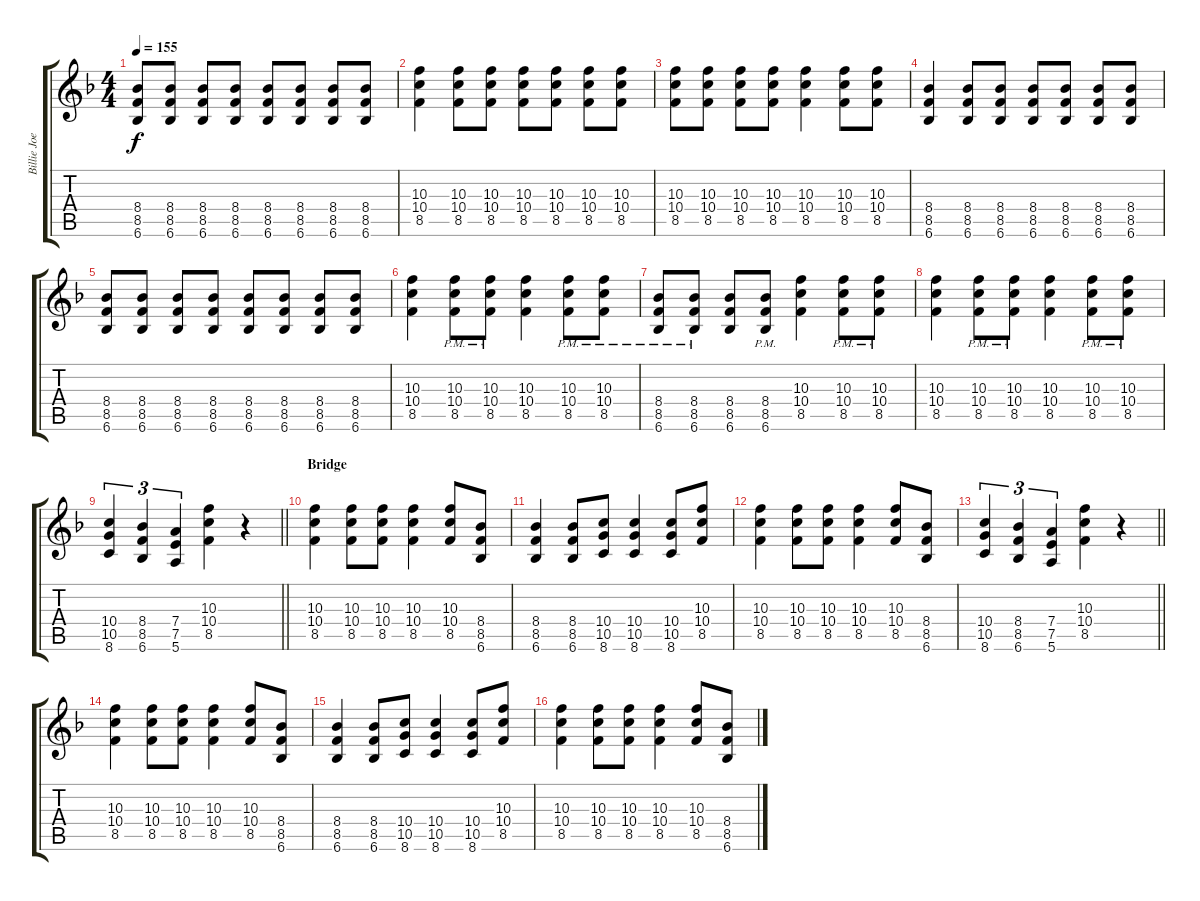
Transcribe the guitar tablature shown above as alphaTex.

\track ("Billie Joe (Rhthym Guitar)" "Billie Joe") {instrument distortionguitar}
\staff {score tabs}
\tuning (E4 B3 G3 D3 A2 E2) {hide}
\ts (4 4)
\tempo 155
\clef g2
\ks f
(8.4 8.5 6.6).8{dy f} (8.4 8.5 6.6).8 (8.4 8.5 6.6).8 (8.4 8.5 6.6).8 (8.4 8.5 6.6).8 (8.4 8.5 6.6).8 (8.4 8.5 6.6).8 (8.4 8.5 6.6).8 |
(10.3 10.4 8.5).4 (10.3 10.4 8.5).8 (10.3 10.4 8.5).8 (10.3 10.4 8.5).8 (10.3 10.4 8.5).8 (10.3 10.4 8.5).8 (10.3 10.4 8.5).8 |
(10.3 10.4 8.5).8 (10.3 10.4 8.5).8 (10.3 10.4 8.5).8 (10.3 10.4 8.5).8 (10.3 10.4 8.5).4 (10.3 10.4 8.5).8 (10.3 10.4 8.5).8 |
(8.4 8.5 6.6).4 (8.4 8.5 6.6).8 (8.4 8.5 6.6).8 (8.4 8.5 6.6).8 (8.4 8.5 6.6).8 (8.4 8.5 6.6).8 (8.4 8.5 6.6).8 |
(8.4 8.5 6.6).8 (8.4 8.5 6.6).8 (8.4 8.5 6.6).8 (8.4 8.5 6.6).8 (8.4 8.5 6.6).8 (8.4 8.5 6.6).8 (8.4 8.5 6.6).8 (8.4 8.5 6.6).8 |
(10.3 10.4 8.5).4 (10.3{pm} 10.4{pm} 8.5{pm}).8 (10.3{pm} 10.4{pm} 8.5{pm}).8 (10.3 10.4 8.5).4 (10.3{pm} 10.4{pm} 8.5{pm}).8 (10.3{pm} 10.4{pm} 8.5{pm}).8 |
(8.4{pm} 8.5{pm} 6.6{pm}).8 (8.4{pm} 8.5{pm} 6.6{pm}).8 (8.4 8.5 6.6).8 (8.4{pm} 8.5{pm} 6.6{pm}).8 (10.3 10.4 8.5).4 (10.3{pm} 10.4{pm} 8.5{pm}).8 (10.3{pm} 10.4{pm} 8.5{pm}).8 |
(10.3 10.4 8.5).4{balance 0} (10.3{pm} 10.4{pm} 8.5{pm}).8 (10.3{pm} 10.4{pm} 8.5{pm}).8 (10.3 10.4 8.5).4 (10.3{pm} 10.4{pm} 8.5{pm}).8 (10.3{pm} 10.4{pm} 8.5{pm}).8 |
\barLineRight lightlight
(10.4 10.5 8.6).4{tu (3 2)} (8.4 8.5 6.6).4{tu (3 2)} (7.4 7.5 5.6).4{tu (3 2)} (10.3 10.4 8.5).4 r.4 |
\section ("" "Bridge")
(10.3 10.4 8.5).4{balance 8} (10.3 10.4 8.5).8 (10.3 10.4 8.5).8 (10.3 10.4 8.5).4 (10.3 10.4 8.5).8 (8.4 8.5 6.6).8 |
(8.4 8.5 6.6).4 (8.4 8.5 6.6).8 (10.4 10.5 8.6).8 (10.4 10.5 8.6).4 (10.4 10.5 8.6).8 (10.3 10.4 8.5).8 |
(10.3 10.4 8.5).4 (10.3 10.4 8.5).8 (10.3 10.4 8.5).8 (10.3 10.4 8.5).4 (10.3 10.4 8.5).8 (8.4 8.5 6.6).8 |
\barLineRight lightlight
(10.4 10.5 8.6).4{tu (3 2)} (8.4 8.5 6.6).4{tu (3 2)} (7.4 7.5 5.6).4{tu (3 2)} (10.3 10.4 8.5).4 r.4 |
(10.3 10.4 8.5).4 (10.3 10.4 8.5).8 (10.3 10.4 8.5).8 (10.3 10.4 8.5).4 (10.3 10.4 8.5).8 (8.4 8.5 6.6).8 |
(8.4 8.5 6.6).4 (8.4 8.5 6.6).8 (10.4 10.5 8.6).8 (10.4 10.5 8.6).4 (10.4 10.5 8.6).8 (10.3 10.4 8.5).8 |
(10.3 10.4 8.5).4 (10.3 10.4 8.5).8 (10.3 10.4 8.5).8 (10.3 10.4 8.5).4 (10.3 10.4 8.5).8 (8.4 8.5 6.6).8
